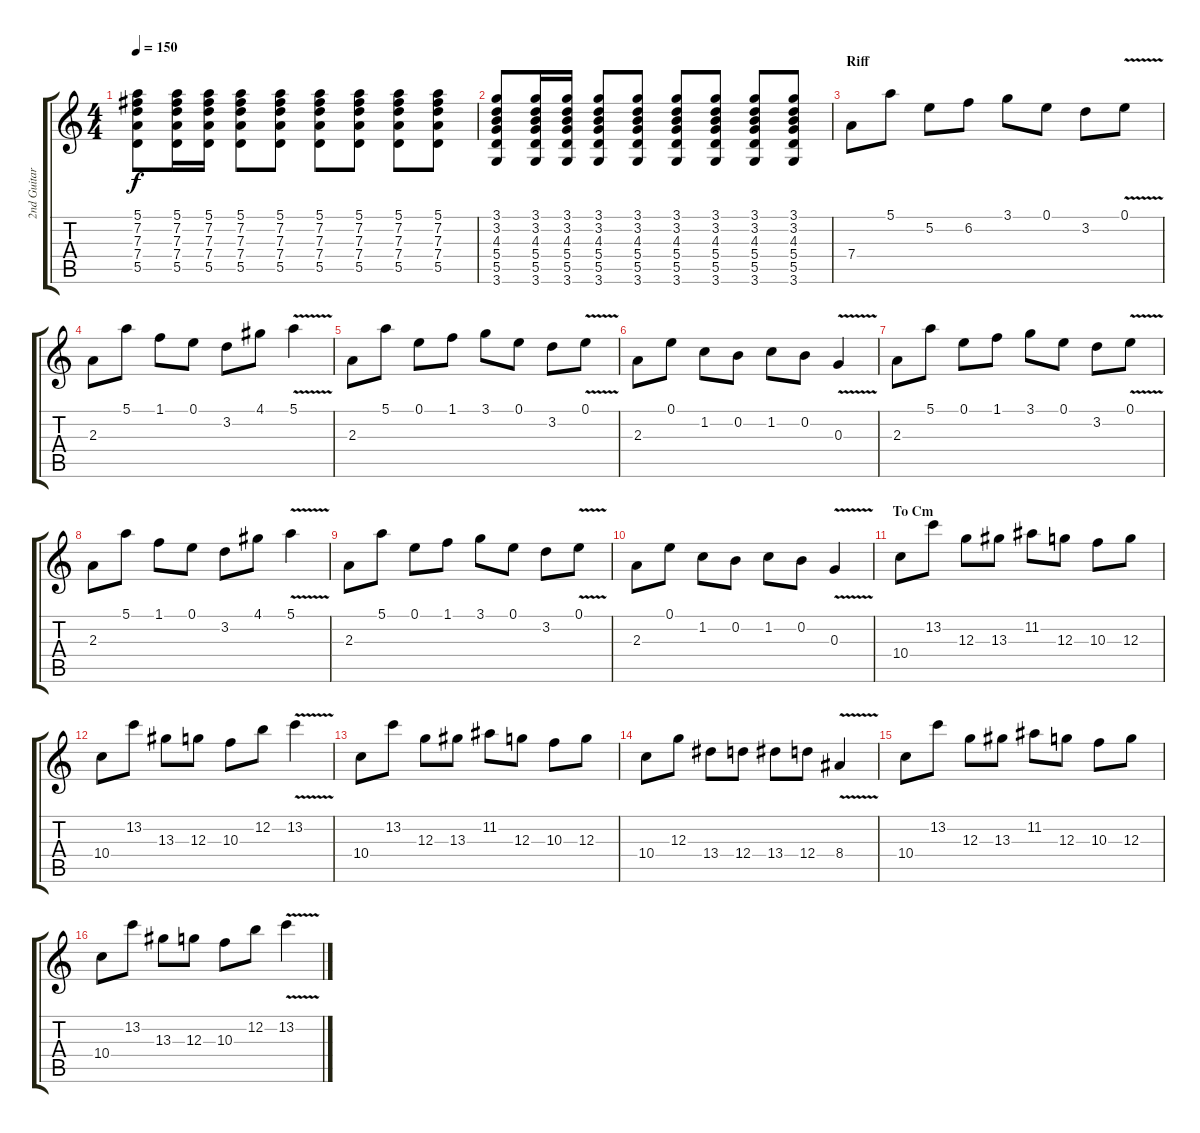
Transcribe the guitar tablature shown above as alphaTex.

\track ("2nd Guitar" "2nd Guitar") {instrument overdrivenguitar}
\staff {score tabs}
\tuning (E4 B3 G3 D3 A2 E2) {hide}
\ts (4 4)
\tempo 150
\clef g2
\ks c
(5.1 7.2 7.3 7.4 5.5).8{dy f} (5.1 7.2 7.3 7.4 5.5).16 (5.1 7.2 7.3 7.4 5.5).16 (5.1 7.2 7.3 7.4 5.5).8 (5.1 7.2 7.3 7.4 5.5).8 (5.1 7.2 7.3 7.4 5.5).8 (5.1 7.2 7.3 7.4 5.5).8 (5.1 7.2 7.3 7.4 5.5).8 (5.1 7.2 7.3 7.4 5.5).8 |
(3.1 3.2 4.3 5.4 5.5 3.6).8 (3.1 3.2 4.3 5.4 5.5 3.6).16 (3.1 3.2 4.3 5.4 5.5 3.6).16 (3.1 3.2 4.3 5.4 5.5 3.6).8 (3.1 3.2 4.3 5.4 5.5 3.6).8 (3.1 3.2 4.3 5.4 5.5 3.6).8 (3.1 3.2 4.3 5.4 5.5 3.6).8 (3.1 3.2 4.3 5.4 5.5 3.6).8 (3.1 3.2 4.3 5.4 5.5 3.6).8 |
\section ("" "Riff")
7.4.8{volume 13 instrument overdrivenguitar} 5.1.8 5.2.8 6.2.8 3.1.8 0.1.8 3.2.8 0.1{v}.8 |
2.3.8 5.1.8 1.1.8 0.1.8 3.2.8 4.1.8 5.1{v}.4 |
2.3.8 5.1.8 0.1.8 1.1.8 3.1.8 0.1.8 3.2.8 0.1{v}.8 |
2.3.8 0.1.8 1.2.8 0.2.8 1.2.8 0.2.8 0.3{v}.4 |
2.3.8 5.1.8 0.1.8 1.1.8 3.1.8 0.1.8 3.2.8 0.1{v}.8 |
2.3.8 5.1.8 1.1.8 0.1.8 3.2.8 4.1.8 5.1{v}.4 |
2.3.8 5.1.8 0.1.8 1.1.8 3.1.8 0.1.8 3.2.8 0.1{v}.8 |
2.3.8 0.1.8 1.2.8 0.2.8 1.2.8 0.2.8 0.3{v}.4 |
\section ("" "To Cm")
10.4.8{instrument overdrivenguitar} 13.2.8 12.3.8 13.3.8 11.2.8 12.3.8 10.3.8 12.3.8 |
10.4.8 13.2.8 13.3.8 12.3.8 10.3.8 12.2.8 13.2{v}.4 |
10.4.8{instrument overdrivenguitar} 13.2.8 12.3.8 13.3.8 11.2.8 12.3.8 10.3.8 12.3.8 |
10.4.8 12.3.8 13.4.8 12.4.8 13.4.8 12.4.8 8.4{v}.4 |
10.4.8{instrument overdrivenguitar} 13.2.8 12.3.8 13.3.8 11.2.8 12.3.8 10.3.8 12.3.8 |
10.4.8 13.2.8 13.3.8 12.3.8 10.3.8 12.2.8 13.2{v}.4
